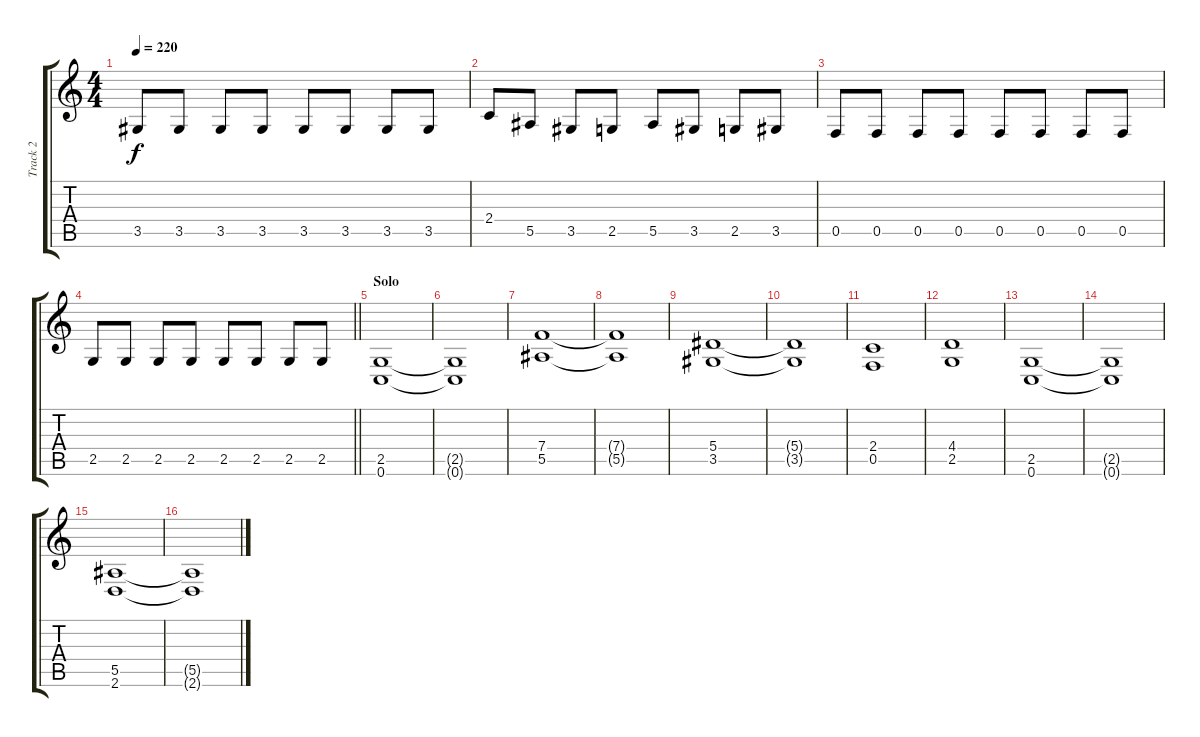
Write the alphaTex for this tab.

\track ("Track 2" "Track 2") {instrument distortionguitar}
\staff {score tabs}
\tuning (C4 G3 Eb3 Bb2 F2 C2) {hide}
\ts (4 4)
\tempo 220
\clef g2
\ks c
3.5.8{dy f} 3.5.8 3.5.8 3.5.8 3.5.8 3.5.8 3.5.8 3.5.8 |
2.4.8 5.5.8 3.5.8 2.5.8 5.5.8 3.5.8 2.5.8 3.5.8 |
0.5.8 0.5.8 0.5.8 0.5.8 0.5.8 0.5.8 0.5.8 0.5.8 |
\barLineRight lightlight
2.5.8 2.5.8 2.5.8 2.5.8 2.5.8 2.5.8 2.5.8 2.5.8 |
\section ("" "Solo")
(2.5 0.6).1 |
(2.5{t} 0.6{t}).1 |
(7.4 5.5).1 |
(7.4{t} 5.5{t}).1 |
(5.4 3.5).1 |
(5.4{t} 3.5{t}).1 |
(2.4 0.5).1 |
(4.4 2.5).1 |
(2.5 0.6).1 |
(2.5{t} 0.6{t}).1 |
(5.5 2.6).1 |
(5.5{t} 2.6{t}).1
